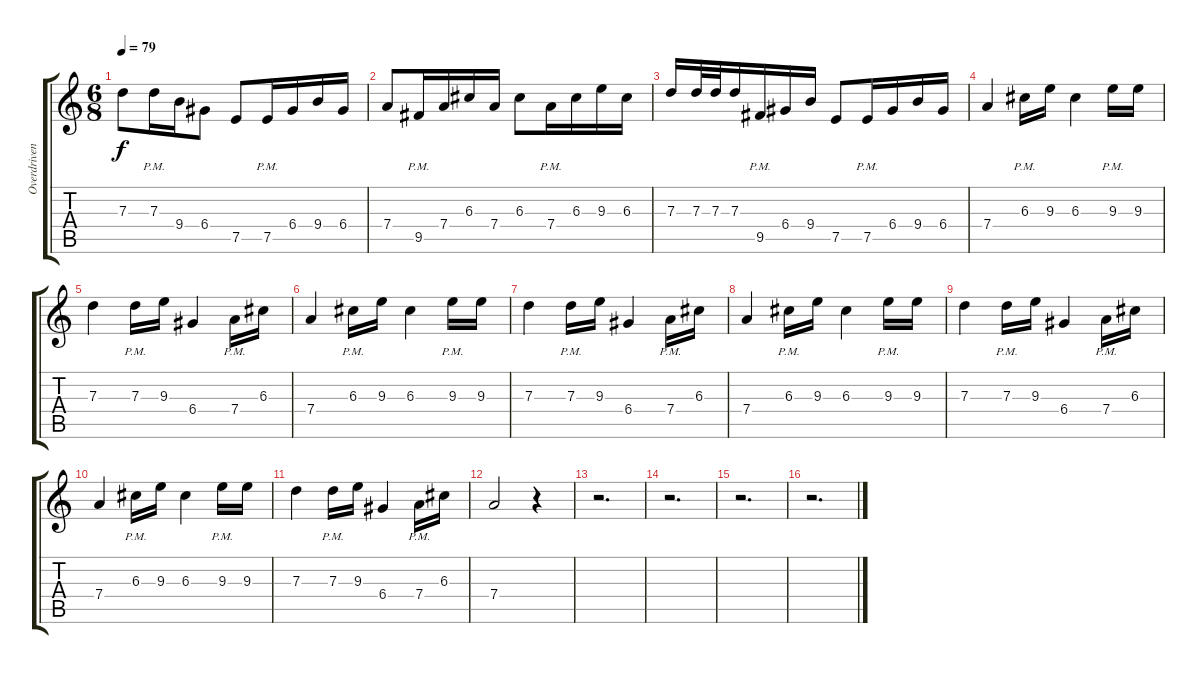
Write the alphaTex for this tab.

\track ("Overdriven Guitar I" "Overdriven") {instrument overdrivenguitar}
\staff {score tabs}
\tuning (E4 B3 G3 D3 A2 E2) {hide}
\ts (6 8)
\tempo 79
\clef g2
\ks c
7.3.8{dy f} 7.3{pm}.16 9.4.16 6.4.8 7.5.8 7.5{pm}.16 6.4.16 9.4.16 6.4.16 |
7.4.8 9.5{pm}.16 7.4.16 6.3.16 7.4.16 6.3.8 7.4{pm}.16 6.3.16 9.3.16 6.3.16 |
7.3.16 7.3.32 7.3.32 7.3.16 9.5{pm}.16 6.4.16 9.4.16 7.5.8 7.5{pm}.16 6.4.16 9.4.16 6.4.16 |
7.4.4 6.3{pm}.16 9.3.16 6.3.4 9.3{pm}.16 9.3.16 |
7.3.4 7.3{pm}.16 9.3.16 6.4.4 7.4{pm}.16 6.3.16 |
7.4.4 6.3{pm}.16 9.3.16 6.3.4 9.3{pm}.16 9.3.16 |
7.3.4 7.3{pm}.16 9.3.16 6.4.4 7.4{pm}.16 6.3.16 |
7.4.4 6.3{pm}.16 9.3.16 6.3.4 9.3{pm}.16 9.3.16 |
7.3.4 7.3{pm}.16 9.3.16 6.4.4 7.4{pm}.16 6.3.16 |
7.4.4 6.3{pm}.16 9.3.16 6.3.4 9.3{pm}.16 9.3.16 |
7.3.4 7.3{pm}.16 9.3.16 6.4.4 7.4{pm}.16 6.3.16 |
7.4.2 r.4 |
r.2{d} |
r.2{d} |
r.2{d} |
r.2{d}
